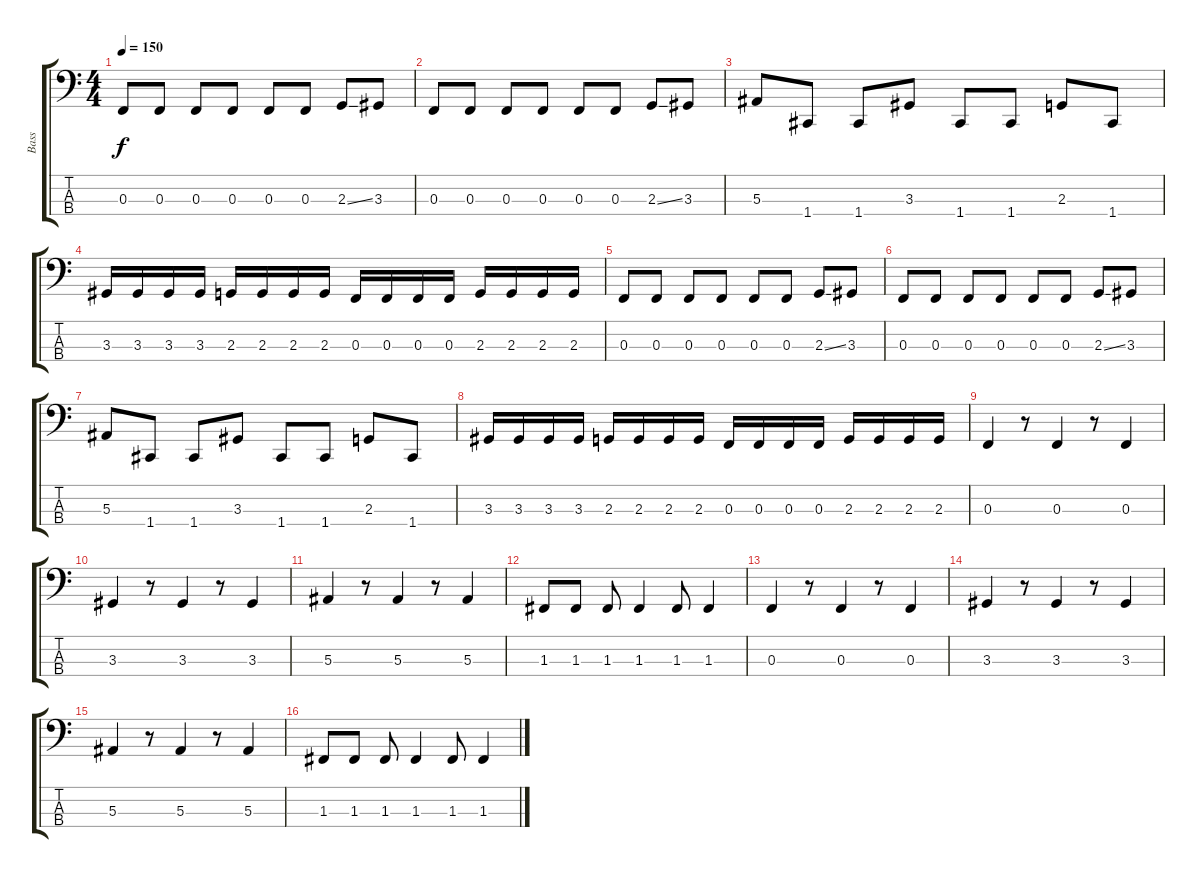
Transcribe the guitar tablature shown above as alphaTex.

\track ("Bass" "Bass") {instrument slapbass1}
\staff {score tabs}
\tuning (Eb2 Bb1 F1 C1) {hide}
\ts (4 4)
\tempo 150
\clef f4
\ks c
0.3.8{dy f} 0.3.8 0.3.8 0.3.8 0.3.8 0.3.8 2.3{ss}.8 3.3.8 |
0.3.8 0.3.8 0.3.8 0.3.8 0.3.8 0.3.8 2.3{ss}.8 3.3.8 |
5.3.8 1.4.8 1.4.8 3.3.8 1.4.8 1.4.8 2.3.8 1.4.8 |
3.3.16 3.3.16 3.3.16 3.3.16 2.3.16 2.3.16 2.3.16 2.3.16 0.3.16 0.3.16 0.3.16 0.3.16 2.3.16 2.3.16 2.3.16 2.3.16 |
0.3.8 0.3.8 0.3.8 0.3.8 0.3.8 0.3.8 2.3{ss}.8 3.3.8 |
0.3.8 0.3.8 0.3.8 0.3.8 0.3.8 0.3.8 2.3{ss}.8 3.3.8 |
5.3.8 1.4.8 1.4.8 3.3.8 1.4.8 1.4.8 2.3.8 1.4.8 |
3.3.16 3.3.16 3.3.16 3.3.16 2.3.16 2.3.16 2.3.16 2.3.16 0.3.16 0.3.16 0.3.16 0.3.16 2.3.16 2.3.16 2.3.16 2.3.16 |
0.3.4 r.8 0.3.4 r.8 0.3.4 |
3.3.4 r.8 3.3.4 r.8 3.3.4 |
5.3.4 r.8 5.3.4 r.8 5.3.4 |
1.3.8 1.3.8 1.3.8 1.3.4 1.3.8 1.3.4 |
0.3.4 r.8 0.3.4 r.8 0.3.4 |
3.3.4 r.8 3.3.4 r.8 3.3.4 |
5.3.4 r.8 5.3.4 r.8 5.3.4 |
1.3.8 1.3.8 1.3.8 1.3.4 1.3.8 1.3.4
